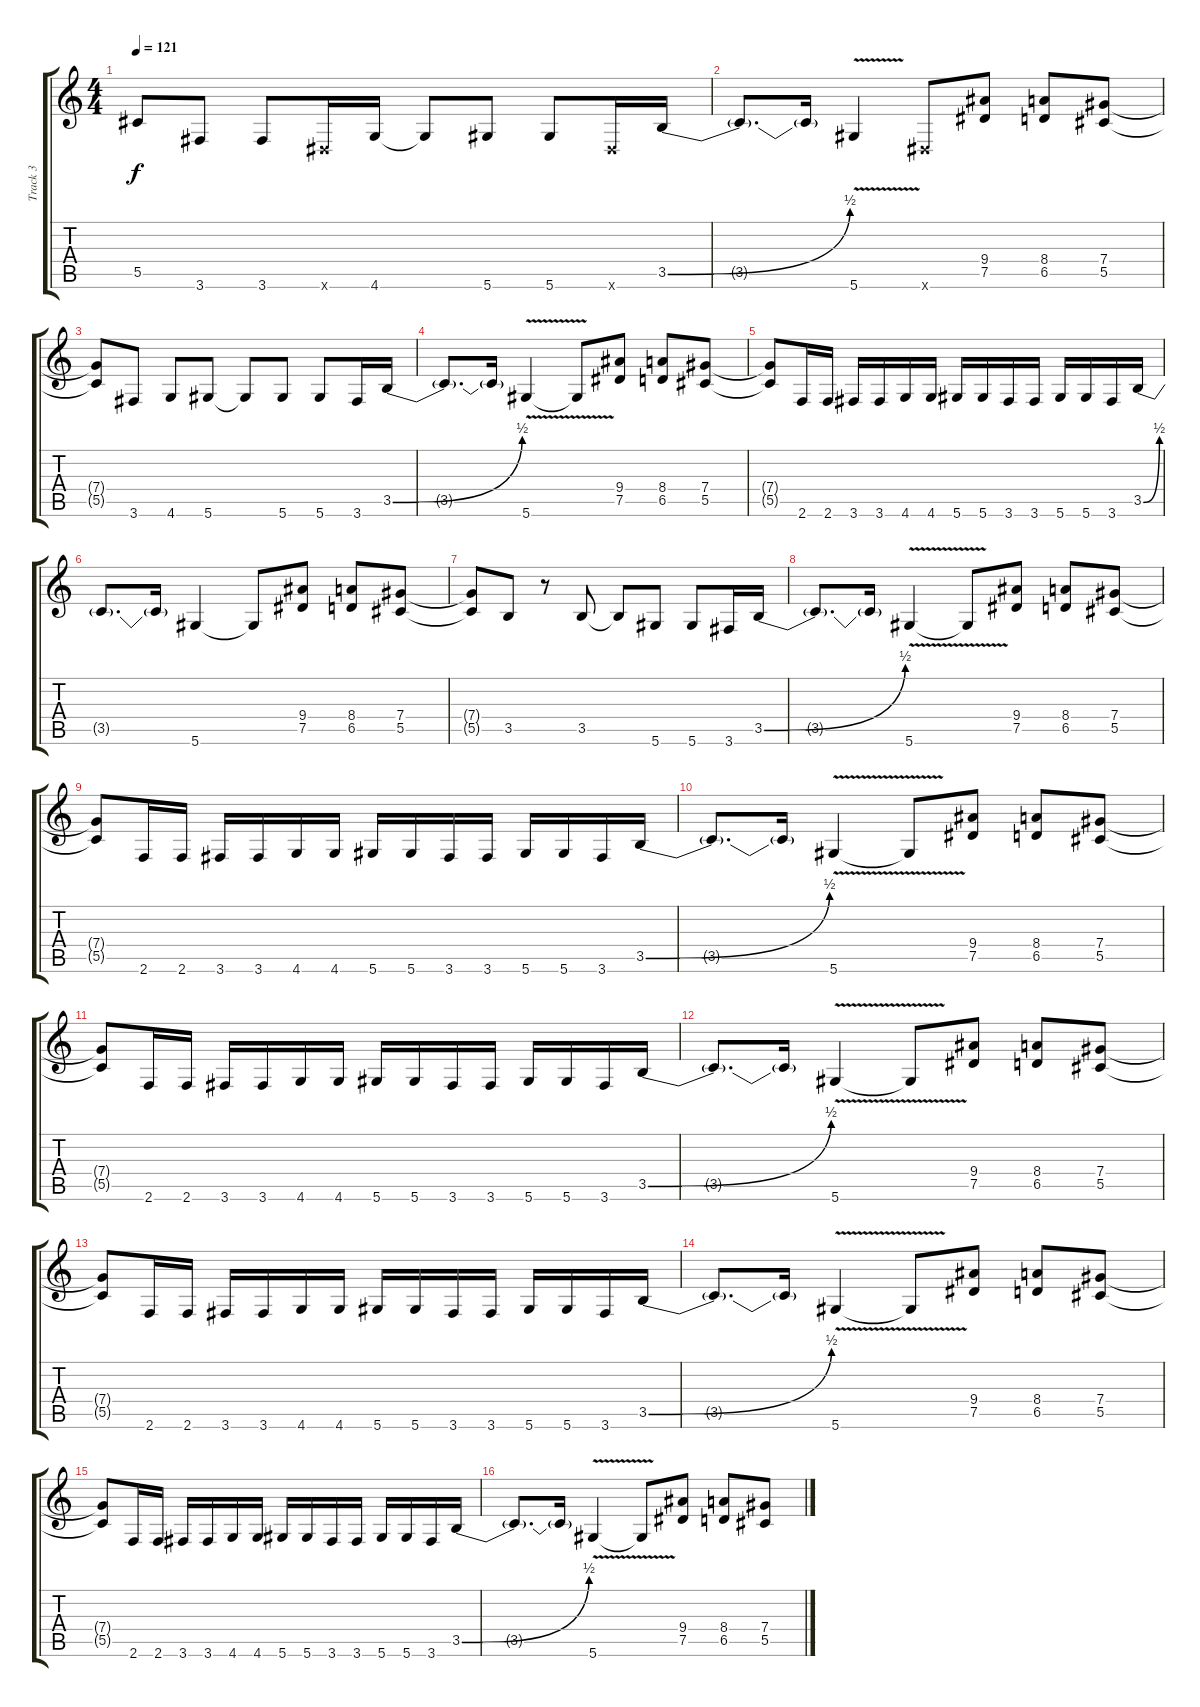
\track ("Track 3" "Track 3") {instrument overdrivenguitar}
\staff {score tabs}
\tuning (Eb4 Bb3 Gb3 Db3 Ab2 Eb2) {hide}
\ts (4 4)
\tempo 121
\clef g2
\ks c
5.5{t}.8{dy f} 3.6.8 3.6.8 0.6{x}.16 4.6.16 4.6{t}.8 5.6.8 5.6.8 0.6{x}.16 3.5{be (bend 0 0 60 2)}.16 |
3.5{t}.8{d} 3.5{t}.16 5.6{v}.4 0.6{x}.8 (9.4 7.5).8 (8.4 6.5).8 (7.4 5.5).8 |
(7.4{t} 5.5{t}).8 3.6.8 4.6.8 5.6.8 5.6{t}.8 5.6.8 5.6.8 3.6.16 3.5{be (bend 0 0 60 2)}.16 |
3.5{t}.8{d} 3.5{t}.16 5.6{v}.4 5.6{t}.8 (9.4 7.5).8 (8.4 6.5).8 (7.4 5.5).8 |
(7.4{t} 5.5{t}).8 2.6.16 2.6.16 3.6.16 3.6.16 4.6.16 4.6.16 5.6.16 5.6.16 3.6.16 3.6.16 5.6.16 5.6.16 3.6.16 3.5{be (bend 0 0 60 2)}.16 |
3.5{t}.8{d} 3.5{t}.16 5.6.4 5.6{t}.8 (9.4 7.5).8 (8.4 6.5).8 (7.4 5.5).8 |
(7.4{t} 5.5{t}).8 3.5.8 r.8 3.5.8 3.5{t}.8 5.6.8 5.6.8 3.6.16 3.5{be (bend 0 0 60 2)}.16 |
3.5{t}.8{d} 3.5{t}.16 5.6{v}.4 5.6{t}.8 (9.4 7.5).8 (8.4 6.5).8 (7.4 5.5).8 |
(7.4{t} 5.5{t}).8 2.6.16 2.6.16 3.6.16 3.6.16 4.6.16 4.6.16 5.6.16 5.6.16 3.6.16 3.6.16 5.6.16 5.6.16 3.6.16 3.5{be (bend 0 0 60 2)}.16 |
3.5{t}.8{d} 3.5{t}.16 5.6{v}.4 5.6{t}.8 (9.4 7.5).8 (8.4 6.5).8 (7.4 5.5).8 |
(7.4{t} 5.5{t}).8 2.6.16 2.6.16 3.6.16 3.6.16 4.6.16 4.6.16 5.6.16 5.6.16 3.6.16 3.6.16 5.6.16 5.6.16 3.6.16 3.5{be (bend 0 0 60 2)}.16 |
3.5{t}.8{d} 3.5{t}.16 5.6{v}.4 5.6{t}.8 (9.4 7.5).8 (8.4 6.5).8 (7.4 5.5).8 |
(7.4{t} 5.5{t}).8 2.6.16 2.6.16 3.6.16 3.6.16 4.6.16 4.6.16 5.6.16 5.6.16 3.6.16 3.6.16 5.6.16 5.6.16 3.6.16 3.5{be (bend 0 0 60 2)}.16 |
3.5{t}.8{d} 3.5{t}.16 5.6{v}.4 5.6{t}.8 (9.4 7.5).8 (8.4 6.5).8 (7.4 5.5).8 |
(7.4{t} 5.5{t}).8 2.6.16 2.6.16 3.6.16 3.6.16 4.6.16 4.6.16 5.6.16 5.6.16 3.6.16 3.6.16 5.6.16 5.6.16 3.6.16 3.5{be (bend 0 0 60 2)}.16 |
3.5{t}.8{d} 3.5{t}.16 5.6{v}.4 5.6{t}.8 (9.4 7.5).8 (8.4 6.5).8 (7.4 5.5).8
